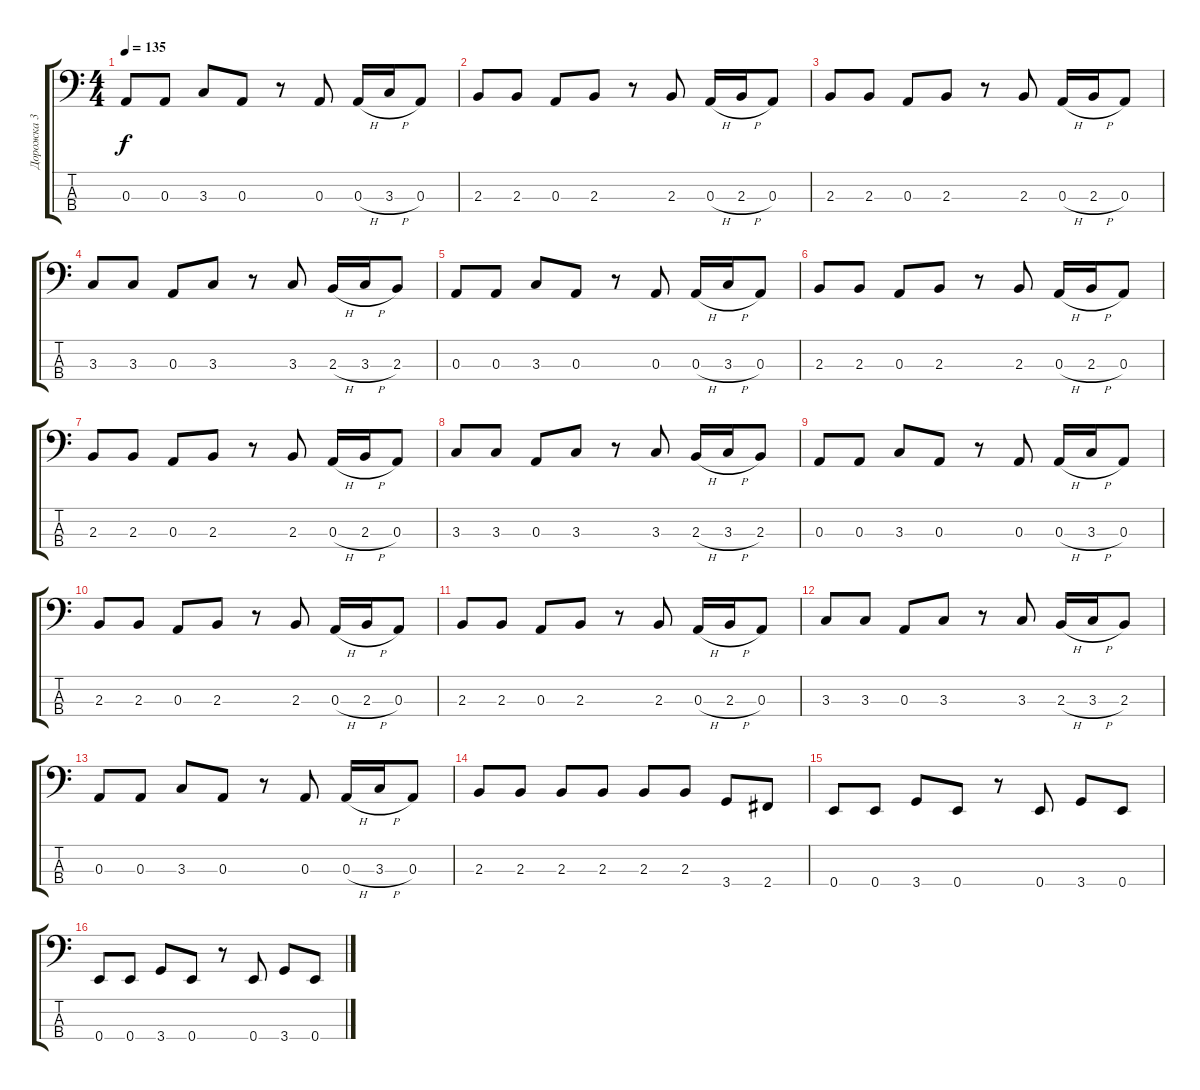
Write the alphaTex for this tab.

\track ("Дорожка 3" "Дорожка 3") {instrument electricbassfinger}
\staff {score tabs}
\tuning (G2 D2 A1 E1) {hide}
\ts (4 4)
\tempo 135
\clef f4
\ks c
0.3.8{dy f} 0.3.8 3.3.8 0.3.8 r.8 0.3.8 0.3{h}.16 3.3{h}.16 0.3.8 |
2.3.8 2.3.8 0.3.8 2.3.8 r.8 2.3.8 0.3{h}.16 2.3{h}.16 0.3.8 |
2.3.8 2.3.8 0.3.8 2.3.8 r.8 2.3.8 0.3{h}.16 2.3{h}.16 0.3.8 |
3.3.8 3.3.8 0.3.8 3.3.8 r.8 3.3.8 2.3{h}.16 3.3{h}.16 2.3.8 |
0.3.8 0.3.8 3.3.8 0.3.8 r.8 0.3.8 0.3{h}.16 3.3{h}.16 0.3.8 |
2.3.8 2.3.8 0.3.8 2.3.8 r.8 2.3.8 0.3{h}.16 2.3{h}.16 0.3.8 |
2.3.8 2.3.8 0.3.8 2.3.8 r.8 2.3.8 0.3{h}.16 2.3{h}.16 0.3.8 |
3.3.8 3.3.8 0.3.8 3.3.8 r.8 3.3.8 2.3{h}.16 3.3{h}.16 2.3.8 |
0.3.8 0.3.8 3.3.8 0.3.8 r.8 0.3.8 0.3{h}.16 3.3{h}.16 0.3.8 |
2.3.8 2.3.8 0.3.8 2.3.8 r.8 2.3.8 0.3{h}.16 2.3{h}.16 0.3.8 |
2.3.8 2.3.8 0.3.8 2.3.8 r.8 2.3.8 0.3{h}.16 2.3{h}.16 0.3.8 |
3.3.8 3.3.8 0.3.8 3.3.8 r.8 3.3.8 2.3{h}.16 3.3{h}.16 2.3.8 |
0.3.8 0.3.8 3.3.8 0.3.8 r.8 0.3.8 0.3{h}.16 3.3{h}.16 0.3.8 |
2.3.8 2.3.8 2.3.8 2.3.8 2.3.8 2.3.8 3.4.8 2.4.8 |
0.4.8 0.4.8 3.4.8 0.4.8 r.8 0.4.8 3.4.8 0.4.8 |
0.4.8 0.4.8 3.4.8 0.4.8 r.8 0.4.8 3.4.8 0.4.8
